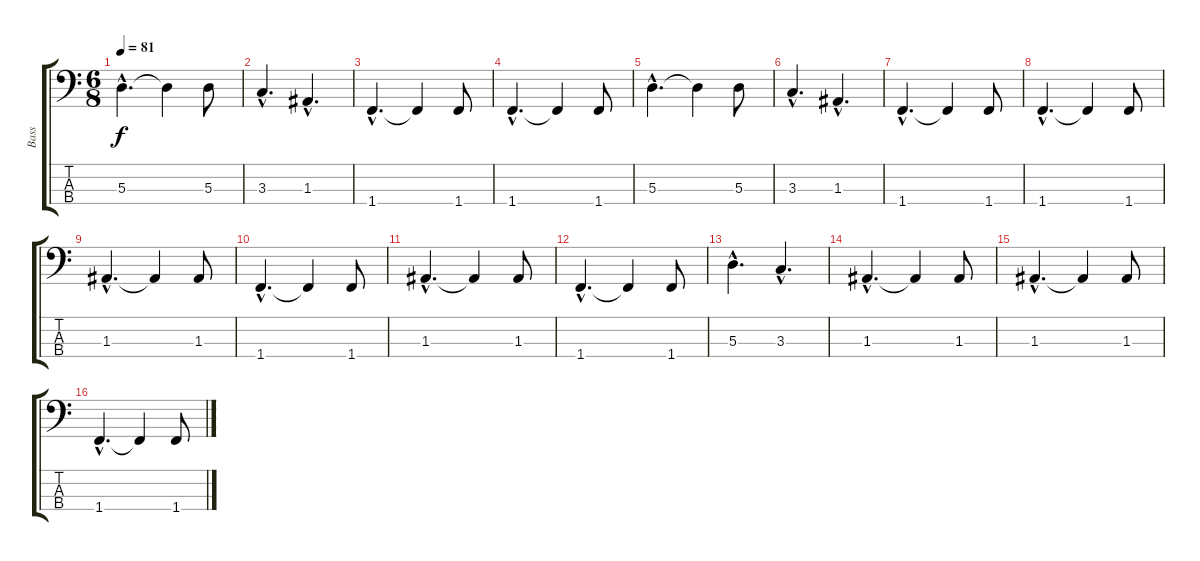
\track ("Bass" "Bass") {instrument electricbasspick}
\staff {score tabs}
\tuning (G2 D2 A1 E1) {hide}
\ts (6 8)
\tempo 81
\clef f4
\ks c
5.3{hac}.4{d dy f} 5.3{t}.4 5.3.8 |
3.3{hac}.4{d} 1.3{hac}.4{d} |
1.4{hac}.4{d} 1.4{t}.4 1.4.8 |
1.4{hac}.4{d} 1.4{t}.4 1.4.8 |
5.3{hac}.4{d} 5.3{t}.4 5.3.8 |
3.3{hac}.4{d} 1.3{hac}.4{d} |
1.4{hac}.4{d} 1.4{t}.4 1.4.8 |
1.4{hac}.4{d} 1.4{t}.4 1.4.8 |
1.3{hac}.4{d} 1.3{t}.4 1.3.8 |
1.4{hac}.4{d} 1.4{t}.4 1.4.8 |
1.3{hac}.4{d} 1.3{t}.4 1.3.8 |
1.4{hac}.4{d} 1.4{t}.4 1.4.8 |
5.3{hac}.4{d} 3.3{hac}.4{d} |
1.3{hac}.4{d} 1.3{t}.4 1.3.8 |
1.3{hac}.4{d} 1.3{t}.4 1.3.8 |
1.4{hac}.4{d} 1.4{t}.4 1.4.8
